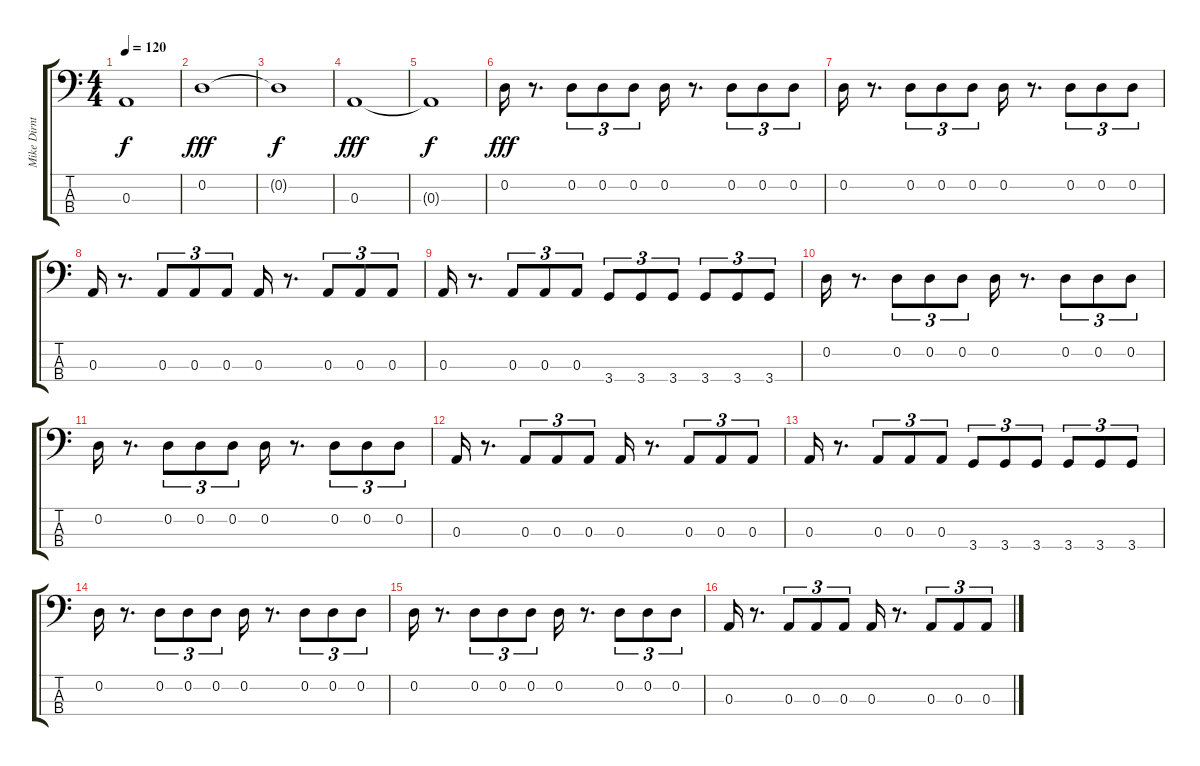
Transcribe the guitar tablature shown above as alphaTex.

\track ("Mike Dirnt" "Mike Dirnt") {instrument electricbassfinger}
\staff {score tabs}
\tuning (G2 D2 A1 E1) {hide}
\ts (4 4)
\tempo 120
\clef f4
\ks c
0.3{t}.1{dy f} |
0.2.1{dy fff} |
0.2{t}.1{dy f} |
0.3.1{dy fff} |
0.3{t}.1{dy f} |
0.2.16{dy fff} r.8{d} 0.2.8{tu (3 2)} 0.2.8{tu (3 2)} 0.2.8{tu (3 2)} 0.2.16 r.8{d} 0.2.8{tu (3 2)} 0.2.8{tu (3 2)} 0.2.8{tu (3 2)} |
0.2.16 r.8{d} 0.2.8{tu (3 2)} 0.2.8{tu (3 2)} 0.2.8{tu (3 2)} 0.2.16 r.8{d} 0.2.8{tu (3 2)} 0.2.8{tu (3 2)} 0.2.8{tu (3 2)} |
0.3.16 r.8{d} 0.3.8{tu (3 2)} 0.3.8{tu (3 2)} 0.3.8{tu (3 2)} 0.3.16 r.8{d} 0.3.8{tu (3 2)} 0.3.8{tu (3 2)} 0.3.8{tu (3 2)} |
0.3.16 r.8{d} 0.3.8{tu (3 2)} 0.3.8{tu (3 2)} 0.3.8{tu (3 2)} 3.4.8{tu (3 2)} 3.4.8{tu (3 2)} 3.4.8{tu (3 2)} 3.4.8{tu (3 2)} 3.4.8{tu (3 2)} 3.4.8{tu (3 2)} |
0.2.16 r.8{d} 0.2.8{tu (3 2)} 0.2.8{tu (3 2)} 0.2.8{tu (3 2)} 0.2.16 r.8{d} 0.2.8{tu (3 2)} 0.2.8{tu (3 2)} 0.2.8{tu (3 2)} |
0.2.16 r.8{d} 0.2.8{tu (3 2)} 0.2.8{tu (3 2)} 0.2.8{tu (3 2)} 0.2.16 r.8{d} 0.2.8{tu (3 2)} 0.2.8{tu (3 2)} 0.2.8{tu (3 2)} |
0.3.16 r.8{d} 0.3.8{tu (3 2)} 0.3.8{tu (3 2)} 0.3.8{tu (3 2)} 0.3.16 r.8{d} 0.3.8{tu (3 2)} 0.3.8{tu (3 2)} 0.3.8{tu (3 2)} |
0.3.16 r.8{d} 0.3.8{tu (3 2)} 0.3.8{tu (3 2)} 0.3.8{tu (3 2)} 3.4.8{tu (3 2)} 3.4.8{tu (3 2)} 3.4.8{tu (3 2)} 3.4.8{tu (3 2)} 3.4.8{tu (3 2)} 3.4.8{tu (3 2)} |
0.2.16 r.8{d} 0.2.8{tu (3 2)} 0.2.8{tu (3 2)} 0.2.8{tu (3 2)} 0.2.16 r.8{d} 0.2.8{tu (3 2)} 0.2.8{tu (3 2)} 0.2.8{tu (3 2)} |
0.2.16 r.8{d} 0.2.8{tu (3 2)} 0.2.8{tu (3 2)} 0.2.8{tu (3 2)} 0.2.16 r.8{d} 0.2.8{tu (3 2)} 0.2.8{tu (3 2)} 0.2.8{tu (3 2)} |
0.3.16 r.8{d} 0.3.8{tu (3 2)} 0.3.8{tu (3 2)} 0.3.8{tu (3 2)} 0.3.16 r.8{d} 0.3.8{tu (3 2)} 0.3.8{tu (3 2)} 0.3.8{tu (3 2)}
